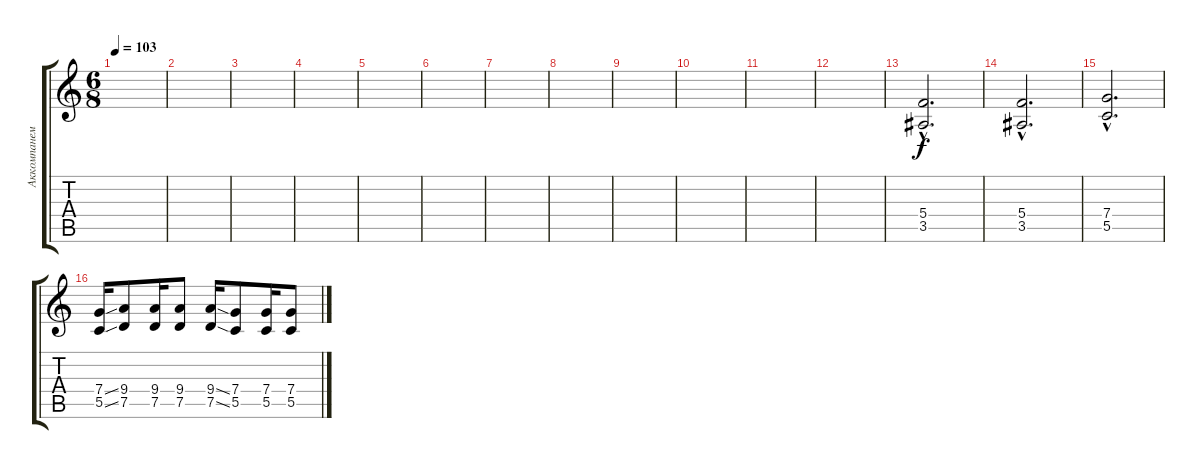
\track ("Аккомпанемент к соло (студ)" "Аккомпанем") {instrument distortionguitar}
\staff {score tabs}
\tuning (D4 A3 F3 C3 G2 D2) {hide}
\ts (6 8)
\tempo 103
\clef g2
\ks c
|
|
|
|
|
|
|
|
|
|
|
|
(5.4{hac} 3.5{hac}).2{d} |
(5.4{hac} 3.5{hac}).2{d} |
(7.4{hac} 5.5{hac}).2{d} |
(7.4{ss} 5.5{ss}).16 (9.4 7.5).8 (9.4 7.5).16 (9.4 7.5).8 (9.4{ss} 7.5{ss}).16 (7.4 5.5).8 (7.4 5.5).16 (7.4 5.5).8
